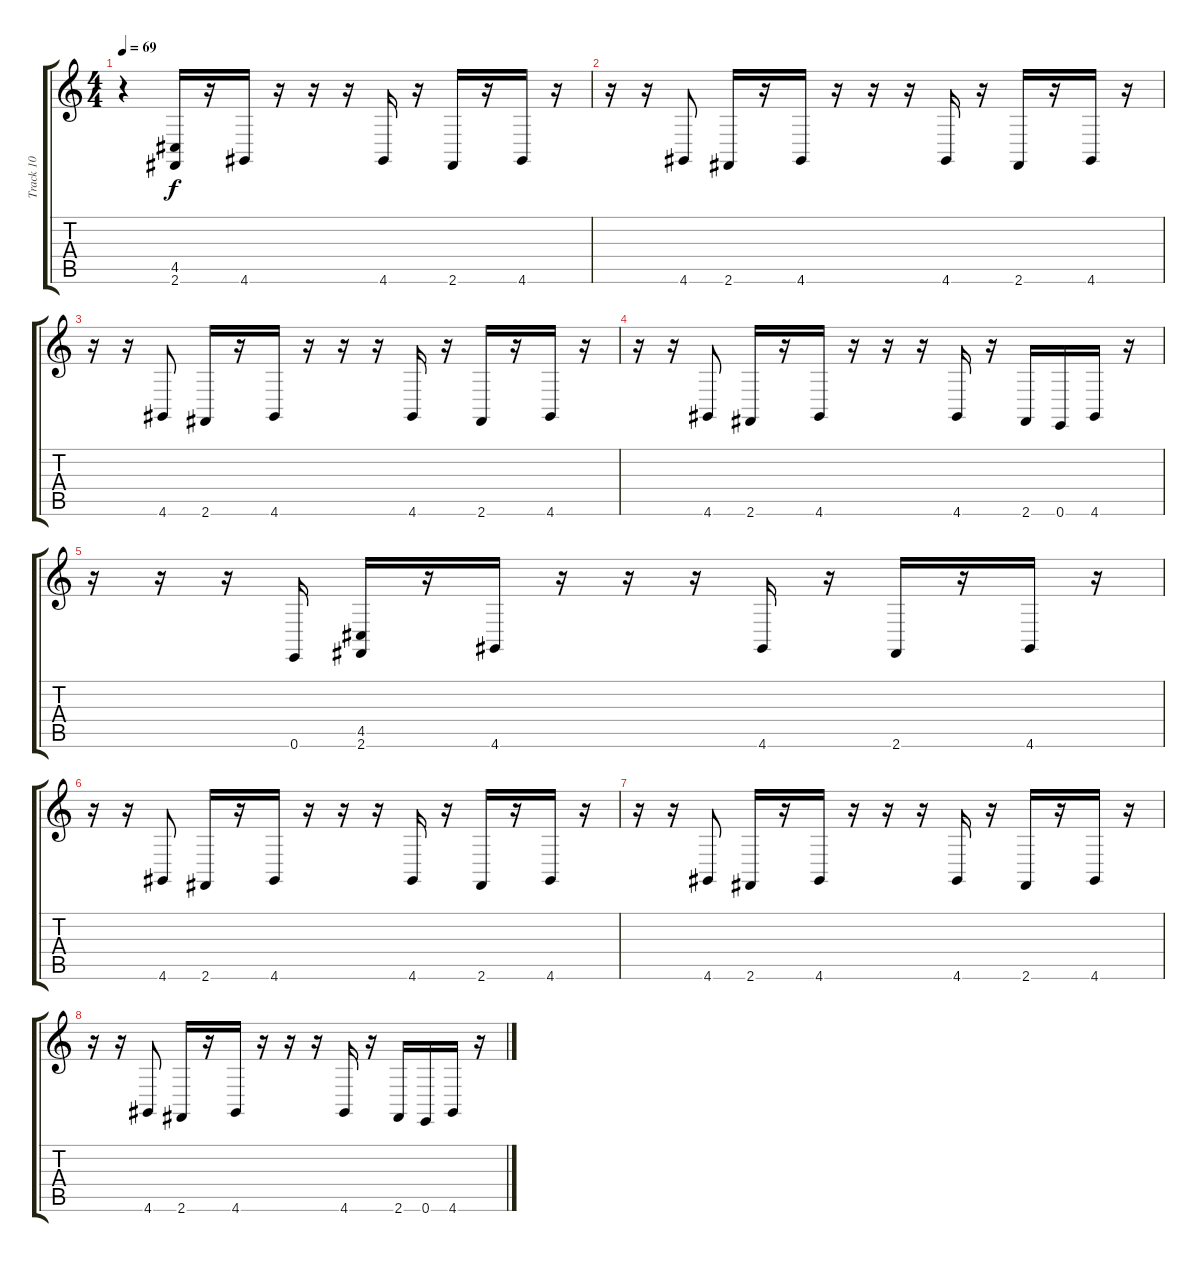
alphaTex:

\track ("Track 10" "Track 10") {instrument honkytonkpiano}
\staff {score tabs}
\tuning (E4 B3 G3 D3 A2 E2) {hide}
\ts (4 4)
\tempo 69
\clef g2
\ks c
r.4{dy f instrument honkytonkpiano} (4.5 2.6).16 r.16 4.6.16 r.16 r.16 r.16 4.6.16 r.16 2.6.16 r.16 4.6.16 r.16 |
r.16 r.16 4.6.8 2.6.16 r.16 4.6.16 r.16 r.16 r.16 4.6.16 r.16 2.6.16 r.16 4.6.16 r.16 |
r.16 r.16 4.6.8 2.6.16 r.16 4.6.16 r.16 r.16 r.16 4.6.16 r.16 2.6.16 r.16 4.6.16 r.16 |
r.16 r.16 4.6.8 2.6.16 r.16 4.6.16 r.16 r.16 r.16 4.6.16 r.16 2.6.16 0.6.16 4.6.16 r.16 |
r.16 r.16 r.16 0.6.16 (4.5 2.6).16 r.16 4.6.16 r.16 r.16 r.16 4.6.16 r.16 2.6.16 r.16 4.6.16 r.16 |
r.16 r.16 4.6.8 2.6.16 r.16 4.6.16 r.16 r.16 r.16 4.6.16 r.16 2.6.16 r.16 4.6.16 r.16 |
r.16 r.16 4.6.8 2.6.16 r.16 4.6.16 r.16 r.16 r.16 4.6.16 r.16 2.6.16 r.16 4.6.16 r.16 |
r.16 r.16 4.6.8 2.6.16 r.16 4.6.16 r.16 r.16 r.16 4.6.16 r.16 2.6.16 0.6.16 4.6.16 r.16
